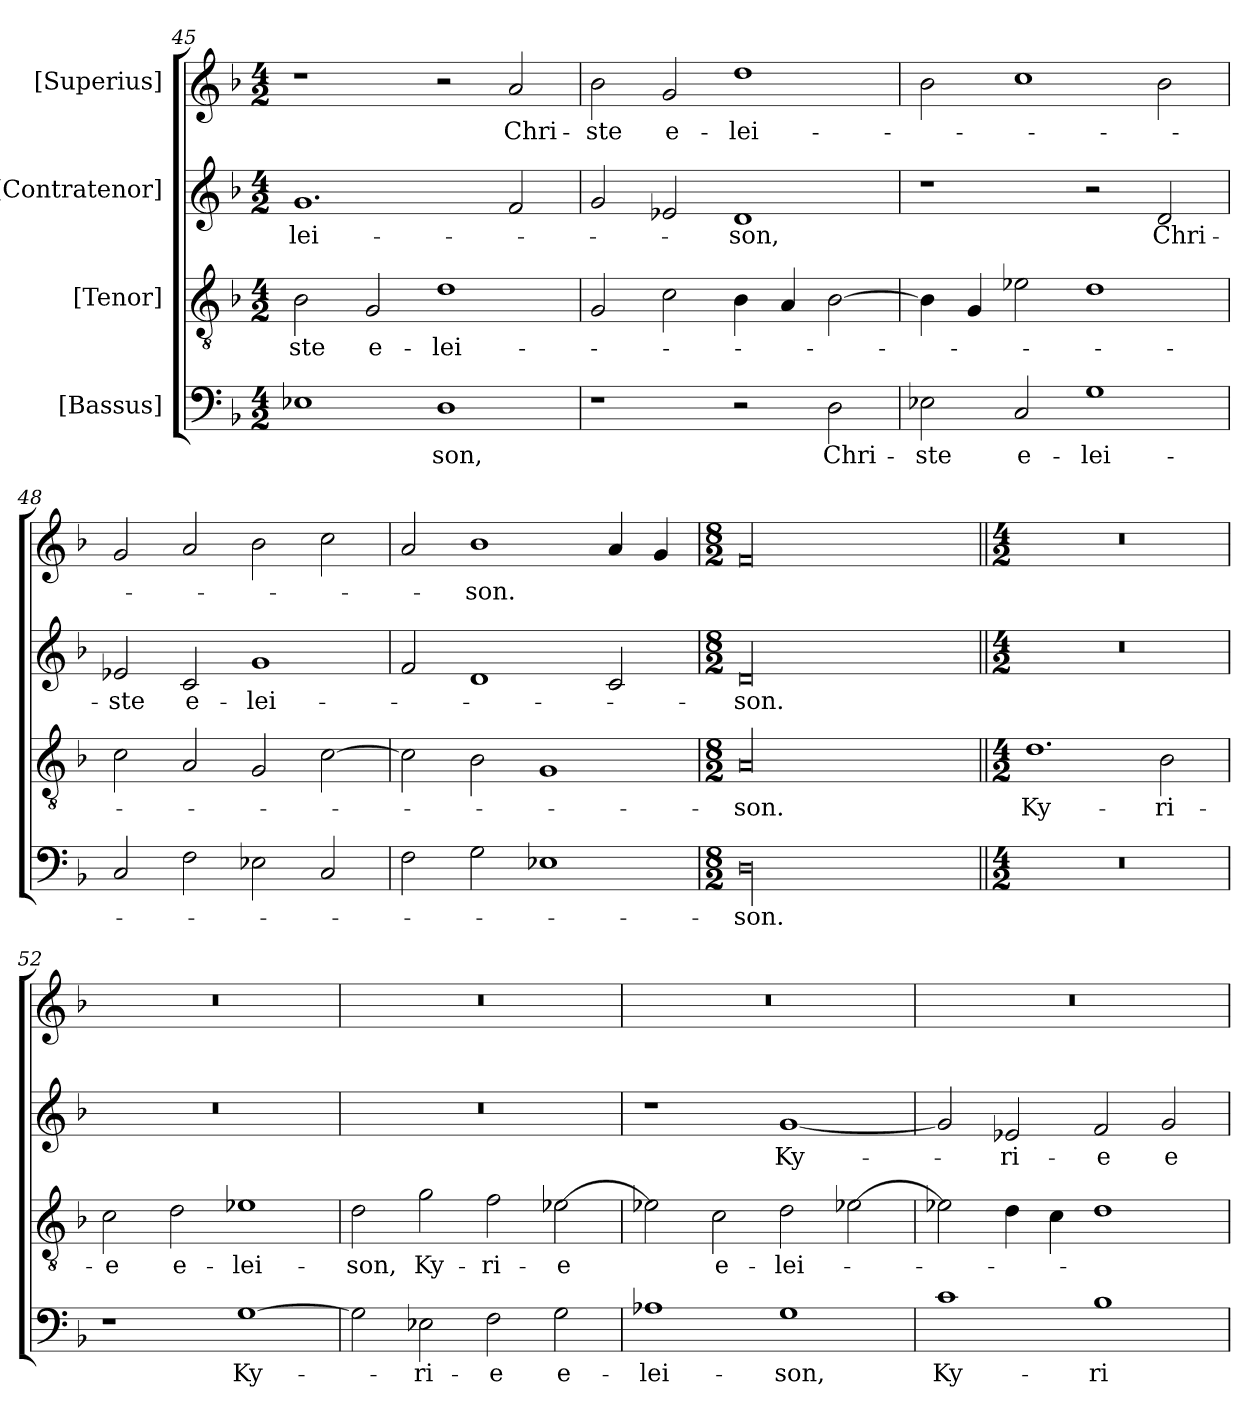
**kern	**text	**kern	**text	**kern	**text	**kern	**text
*part4	*part4	*part3	*part3	*part2	*part2	*part1	*part1
*staff4	*staff4	*staff3	*staff3	*staff2	*staff2	*staff1	*staff1
*I"[Bassus]	*	*I"[Tenor]	*	*I"[Contratenor]	*	*I"[Superius]	*
*clefF4	*	*clefGv2	*	*clefG2	*	*clefG2	*
*k[b-]	*	*k[b-]	*	*k[b-]	*	*k[b-]	*
*M4/2	*	*M4/2	*	*M4/2	*	*M4/2	*
=45	=45	=45	=45	=45	=45	=45	=45
1E-X\	.	2B-\	-ste	1.g/	-lei-	1r	.
.	.	2G/	e-	.	.	.	.
1D\	-son,	1d\	-lei-	.	.	2r	.
.	.	.	.	2f/	.	2a/	Chri-
=46	=46	=46	=46	=46	=46	=46	=46
1r	.	2G/	.	2g/	.	2b-\	-ste
.	.	2c\	.	2e-X/	.	2g/	e-
2r	.	4B-\	.	1d/	-son,	1dd\	-lei-
.	.	4A/	.	.	.	.	.
2D\	Chri-	[2B-\	.	.	.	.	.
=47	=47	=47	=47	=47	=47	=47	=47
2E-X\	-ste	4B-\]	.	1r	.	2b-\	.
.	.	4G/	.	.	.	.	.
2C/	e-	2e-X\	.	.	.	1cc\	.
1G\	-lei-	1d\	.	2r	.	.	.
.	.	.	.	2d/	Chri-	2b-\	.
=48	=48	=48	=48	=48	=48	=48	=48
2C/	.	2c\	.	2e-X/	-ste	2g/	.
2F\	.	2A/	.	2c/	e-	2a/	.
2E-X\	.	2G/	.	1g/	-lei-	2b-\	.
2C/	.	[2c\	.	.	.	2cc\	.
=49	=49	=49	=49	=49	=49	=49	=49
2F\	.	2c\]	.	2f/	.	2a/	.
2G\	.	2B-\	.	1d/	.	1b-\	-son.
1E-X\	.	1G/	.	.	.	.	.
.	.	.	.	2c/	.	4a/	.
.	.	.	.	.	.	4g/	.
=50	=50	=50	=50	=50	=50	=50	=50
*M8/2	*	*M8/2	*	*M8/2	*	*M8/2	*
00D\	-son.	00A/	-son.	00d/	-son.	00f/	.
=51||	=51||	=51||	=51||	=51||	=51||	=51||	=51||
*M4/2	*	*M4/2	*	*M4/2	*	*M4/2	*
0r	.	1.d\	Ky-	0r	.	0r	.
.	.	2B-\	-ri-	.	.	.	.
=52	=52	=52	=52	=52	=52	=52	=52
1r	.	2c\	-e	0r	.	0r	.
.	.	2d\	e-	.	.	.	.
[1G\	Ky-	1e-X\	-lei-	.	.	.	.
=53	=53	=53	=53	=53	=53	=53	=53
2G\]	.	2d\	-son,	0r	.	0r	.
2E-X\	-ri-	2g\	Ky-	.	.	.	.
2F\	-e	2f\	-ri-	.	.	.	.
2G\	e-	[2e-X\	-e	.	.	.	.
=54	=54	=54	=54	=54	=54	=54	=54
1A-X\	-lei-	2e-X\]	.	1r	.	0r	.
.	.	2c\	e-	.	.	.	.
1G\	-son,	2d\	-lei-	[1g/	Ky-	.	.
.	.	[2e-X\	.	.	.	.	.
=55	=55	=55	=55	=55	=55	=55	=55
1c\	Ky-	2e-X\]	.	2g/]	.	0r	.
.	.	4d\	.	2e-X/	-ri-	.	.
.	.	4c\	.	.	.	.	.
1B-\	-ri-	1d\	.	2f/	-e	.	.
.	.	.	.	2g/	e-	.	.
=	=	=	=	=	=	=	=
*-	*-	*-	*-	*-	*-	*-	*-
